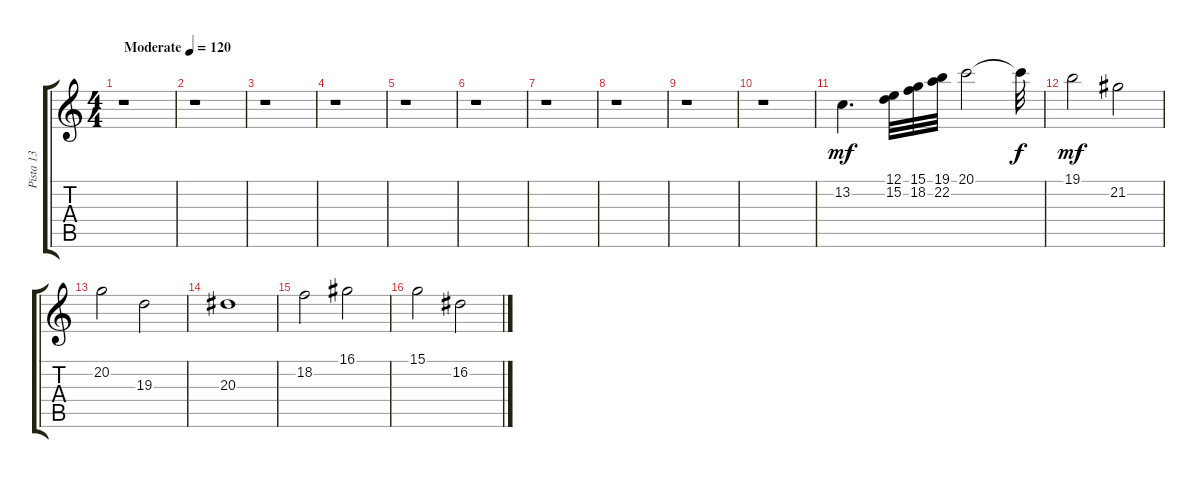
\track ("Pista 13" "Pista 13") {instrument lead6voice}
\staff {score tabs}
\tuning (E4 B3 G3 D3 A2 E2) {hide}
\ts (4 4)
\tempo (120 "Moderate")
\clef g2
\ks c
r.1{dy mf instrument lead6voice} |
r.1 |
r.1 |
r.1 |
r.1 |
r.1 |
r.1 |
r.1 |
r.1 |
r.1 |
13.2.4{d} (12.1 15.2).32 (15.1 18.2).32 (19.1 22.2).32 20.1.2 20.1{t}.32{dy f} |
19.1.2{dy mf} 21.2.2 |
20.2.2 19.3.2 |
20.3.1 |
18.2.2 16.1.2 |
15.1.2 16.2.2
